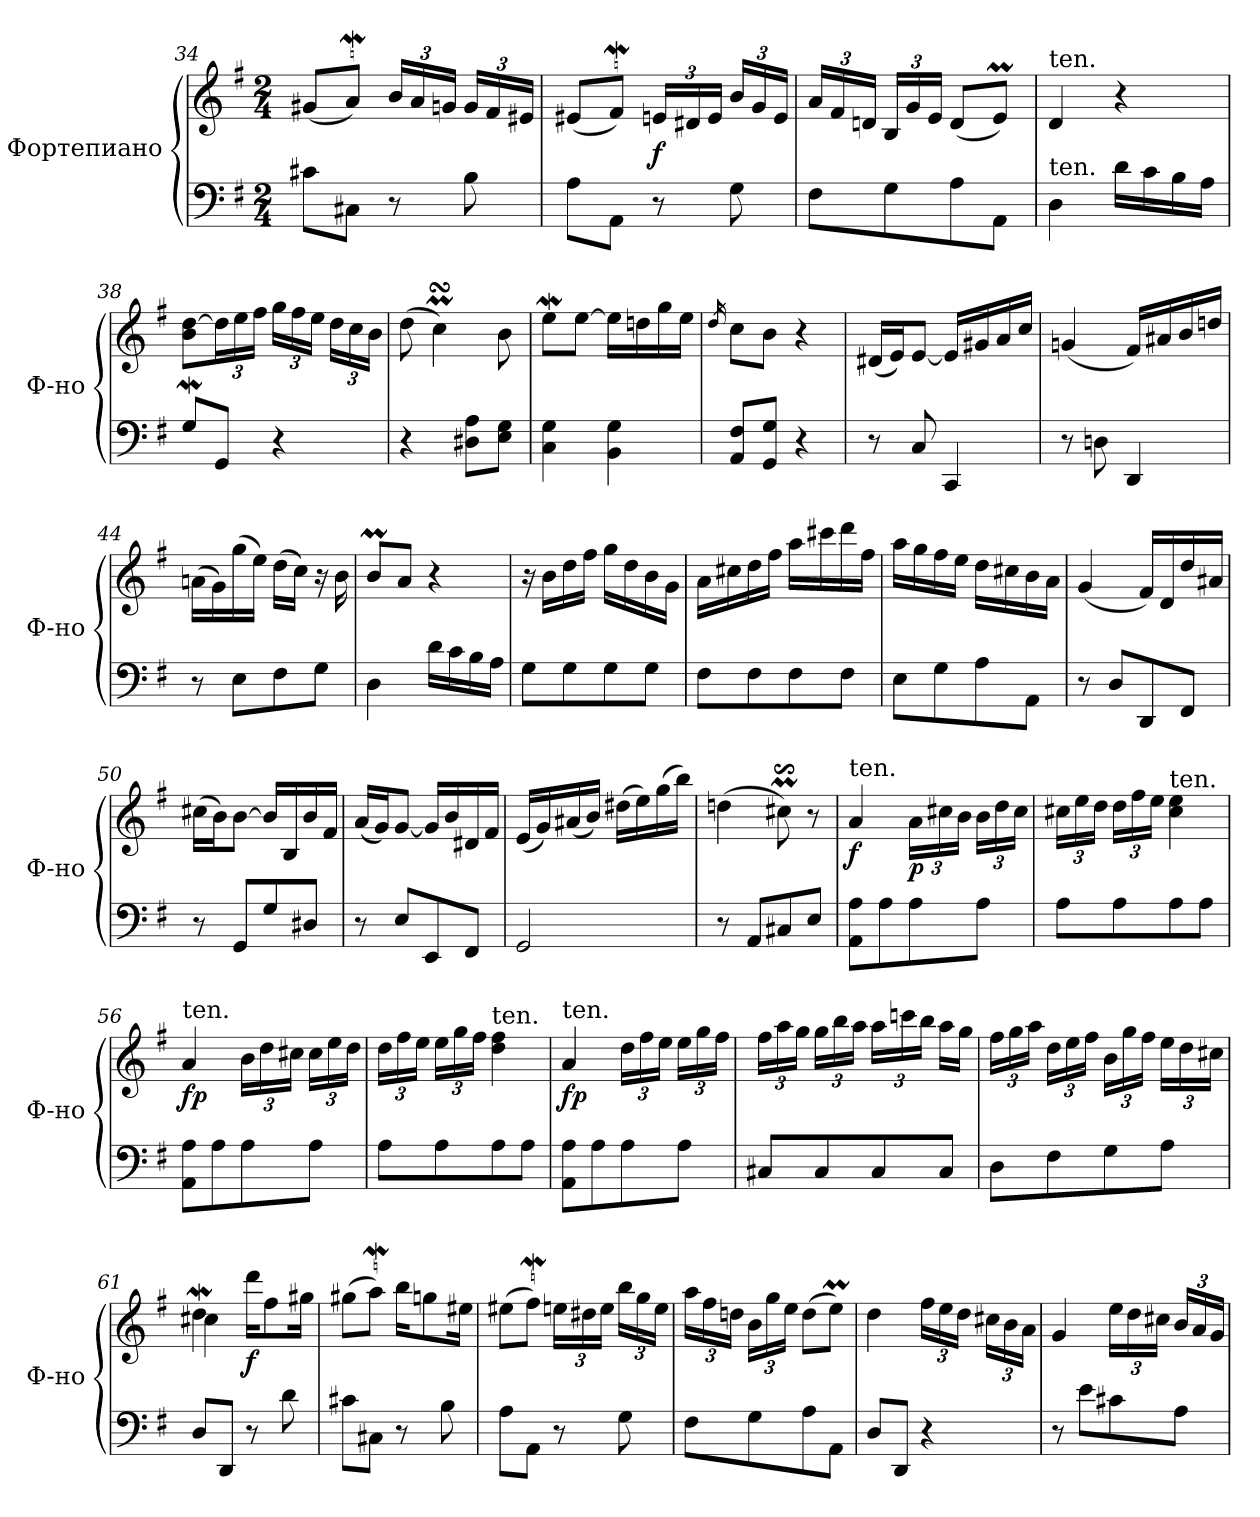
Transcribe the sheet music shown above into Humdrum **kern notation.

**kern	**kern	**dynam
*part1	*part1	*part1
*staff2	*staff1	*staff1/2
*I"Фортепиано	*	*
*I'Ф-но	*	*
*clefF4	*clefG2	*
*k[f#]	*k[f#]	*
*M2/4	*M2/4	*
=34	=34	=34
8c#X\L	(<8g#X/L	.
8C#X\J	8aW/J)	.
*	*Xbrackettup	*
8r	24b/LL	.
.	24a/	.
.	24gn/JJ	.
8B\	24g/LL	.
.	24f#/	.
.	24e#X/JJ	.
=35	=35	=35
8A\L	(<8e#X/L	.
8AA\J	8f#W/J)	.
!	!	!LO:DY:b
8r	24en/LL	f
.	24d#X/	.
.	24e/JJ	.
8G\	24b/LL	.
.	24g/	.
.	24e/JJ	.
=36	=36	=36
8F#\L	24a/LL	.
.	24f#/	.
.	24dn/JJ	.
8G\	24B/LL	.
.	24g/	.
.	24e/JJ	.
8A\	(<8d/L	.
8AA\J	8eM/J)	.
=37	=37	=37
!	!LO:TX:a:t=ten.	!
!LO:TX:a:t=ten.	!	!
4D\	4d/	.
16d\LL	4r	.
16c\	.	.
16B\	.	.
16A\JJ	.	.
!!LO:LB:g=z
=38	=38	=38
8Gw/L	8b\ [8dd\L	.
8GG/J	24dd\L]	.
.	24ee\	.
.	24ff#\JJ	.
4r	24gg\LL	.
.	24ff#\	.
.	24ee\JJ	.
.	24dd\LL	.
.	24cc\	.
.	24b\JJ	.
=39	=39	=39
4r	(>8dd\	.
.	4ccMsSSs\)	.
8D#X\ 8A\L	.	.
8E\ 8G\J	8b\	.
=40	=40	=40
4C\ 4G\	8eeW\L	.
.	[8ee\J	.
4BB\ 4G\	16ee\LL]	.
.	16ddn\	.
.	16gg\	.
.	16ee\JJ	.
=41	=41	=41
.	16qdd/	.
8AA/ 8F#/L	8cc\L	.
8GG/ 8G/J	8b\J	.
4r	4r	.
=42	=42	=42
8r	(<16d#X/LL	.
.	16e/J)	.
8C/	[8e/J	.
4CC/	16e/LL]	.
.	16g#X/	.
.	16a/	.
.	16cc/JJ	.
=43	=43	=43
8r	(<4gn/	.
8Dn\	.	.
4DD/	16f#/LL)	.
.	16a#X/	.
.	16b/	.
.	16ddn/JJ	.
!!LO:LB:g=z
=44	=44	=44
8r	(>16an\LL	.
.	16g\)	.
8E\L	(>16gg\	.
.	16ee\JJ)	.
8F#\	(>16dd\LL	.
.	16cc\JJ)	.
8G\J	16r	.
.	16b\	.
=45	=45	=45
4D\	8bm/L	.
.	8a/J	.
16d\LL	4r	.
16c\	.	.
16B\	.	.
16A\JJ	.	.
=46	=46	=46
8G\L	16r	.
.	16b\LL	.
8G\	16dd\	.
.	16ff#\JJ	.
8G\	16gg\LL	.
.	16dd\	.
8G\J	16b\	.
.	16g\JJ	.
=47	=47	=47
8F#\L	16a\LL	.
.	16cc#X\	.
8F#\	16dd\	.
.	16ff#\JJ	.
8F#\	16aa\LL	.
.	16ccc#X\	.
8F#\J	16ddd\	.
.	16ff#\JJ	.
=48	=48	=48
8E\L	16aa\LL	.
.	16gg\	.
8G\	16ff#\	.
.	16ee\JJ	.
8A\	16dd\LL	.
.	16cc#X\	.
8AA\J	16b\	.
.	16a\JJ	.
!!LO:LB:g=z
=49	=49	=49
8r	(<4g/	.
8D/L	.	.
8DD/	16f#/LL)	.
.	16d/	.
8FF#/J	16dd/	.
.	16a#X/JJ	.
=50	=50	=50
8r	(>16cc#X\LL	.
.	16b\J)	.
8GG/L	[8b\J	.
8G/	16b/LL]	.
.	16B/	.
8D#X/J	16b/	.
.	16f#/JJ	.
=51	=51	=51
8r	(<16a/LL	.
.	16g/J)	.
8E/L	[8g/J	.
8EE/	16g/LL]	.
.	16b/	.
8FF#/J	16d#X/	.
.	16f#/JJ	.
=52	=52	=52
2GG/	(<16e/LL	.
.	16g/)	.
.	(<16a#X/	.
.	16b/JJ)	.
.	(>16dd#X\LL	.
.	16ee\)	.
.	(>16gg\	.
.	16bb\JJ)	.
=53	=53	=53
8r	(>4ddn\	.
8AA/L	.	.
8C#X/	8cc#Xms$sS\)	.
8E/J	8r	.
!!LO:LB:g=z
=54	=54	=54
!	!LO:TX:a:t=ten.	!
!	!	!LO:DY:b
8AA\ 8A\L	4a/	f
8A\	.	.
!	!	!LO:DY:b
8A\	24a\LL	p
.	24cc#X\	.
.	24b\JJ	.
8A\J	24b\LL	.
.	24dd\	.
.	24cc#\JJ	.
=55	=55	=55
8A\L	24cc#X\LL	.
.	24ee\	.
.	24dd\JJ	.
8A\	24dd\LL	.
.	24ff#\	.
.	24ee\JJ	.
!	!LO:TX:a:t=ten.	!
8A\	4cc#\ 4ee\	.
8A\J	.	.
=56	=56	=56
!	!LO:TX:a:t=ten.	!
!	!	!LO:DY:b
!	!	!LO:DY:n=1:b
8AA\ 8A\L	4a/	f p
8A\	.	.
8A\	24b\LL	.
.	24dd\	.
.	24cc#X\JJ	.
8A\J	24cc#\LL	.
.	24ee\	.
.	24dd\JJ	.
=57	=57	=57
8A\L	24dd\LL	.
.	24ff#\	.
.	24ee\JJ	.
8A\	24ee\LL	.
.	24gg\	.
.	24ff#\JJ	.
!	!LO:TX:a:t=ten.	!
8A\	4dd\ 4ff#\	.
8A\J	.	.
=58	=58	=58
!	!LO:TX:a:t=ten.	!
!	!	!LO:DY:b
!	!	!LO:DY:n=1:b
8AA\ 8A\L	4a/	f p
8A\	.	.
8A\	24dd\LL	.
.	24ff#\	.
.	24ee\JJ	.
8A\J	24ee\LL	.
.	24gg\	.
.	24ff#\JJ	.
!!LO:LB:g=z
=59	=59	=59
8C#X/L	24ff#\LL	.
.	24aa\	.
.	24gg\JJ	.
8C#/	24gg\LL	.
.	24bb\	.
.	24aa\JJ	.
8C#/	24aa\LL	.
.	24cccn\	.
.	24bb\JJ	.
8C#/J	16aa\LL	.
.	16gg\JJ	.
=60	=60	=60
8D\L	24ff#\LL	.
.	24gg\	.
.	24aa\JJ	.
8F#\	24dd\LL	.
.	24ee\	.
.	24ff#\JJ	.
8G\	24b\LL	.
.	24gg\	.
.	24ff#\JJ	.
8A\J	24ee\LL	.
.	24dd\	.
.	24cc#X\JJ	.
=61	=61	=61
*	*^	*
8D/L	4ddW\	4cc#X\	.
8DD/J	.	.	.
!	!	!	!LO:DY:b
8r	16ddd\KL	4ryy	f
.	8ff#\	.	.
8d\	.	.	.
.	16gg#X\Jk	.	.
*	*v	*v	*
=62	=62	=62
8c#X\L	(>8gg#X\L	.
8C#X\J	8aaW\J)	.
8r	16bb\KL	.
.	8ggn\	.
8B\	.	.
.	16ee#X\Jk	.
!!LO:PB:g=z
=63	=63	=63
8A\L	(>8ee#X\L	.
8AA\J	8ff#W\J)	.
8r	24een\LL	.
.	24dd#X\	.
.	24ee\JJ	.
8G\	24bb\LL	.
.	24gg\	.
.	24ee\JJ	.
=64	=64	=64
8F#\L	24aa\LL	.
.	24ff#\	.
.	24ddn\JJ	.
8G\	24b\LL	.
.	24gg\	.
.	24ee\JJ	.
8A\	(>8dd\L	.
8AA\J	8eeM\J)	.
=65	=65	=65
8D/L	4dd\	.
8DD/J	.	.
4r	24ff#\LL	.
.	24ee\	.
.	24dd\JJ	.
.	24cc#X\LL	.
.	24b\	.
.	24a\JJ	.
=66	=66	=66
8r	4g/	.
8e\L	.	.
8c#X\	24ee\LL	.
.	24dd\	.
.	24cc#X\JJ	.
8A\J	24b/LL	.
.	24a/	.
.	24g/JJ	.
=	=	=
*-	*-	*-
